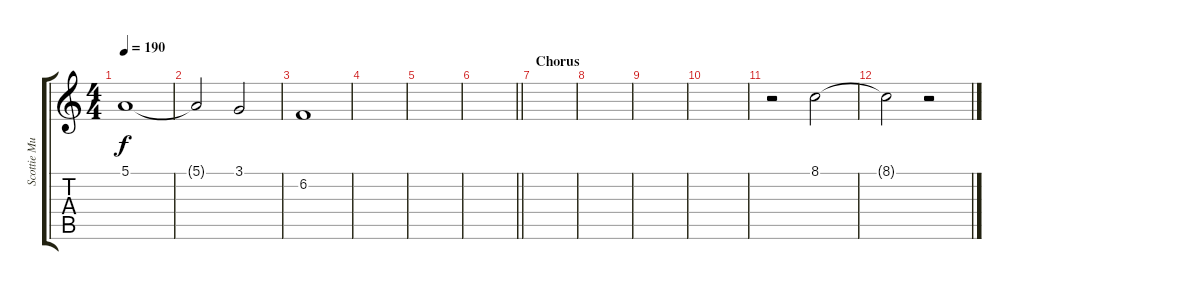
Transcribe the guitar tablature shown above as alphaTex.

\track ("Scottie Murphy - Back Vocals" "Scottie Mu") {instrument tenorsax}
\staff {score tabs}
\tuning (E4 B3 G3 D3 A2 E2) {hide}
\ts (4 4)
\tempo 190
\clef g2
\ks c
5.1.1{dy f} |
5.1{t}.2 3.1.2 |
6.2.1 |
|
|
\barLineRight lightlight
|
\section ("" "Chorus")
|
|
|
|
r.2 8.1.2 |
8.1{t}.2 r.2
